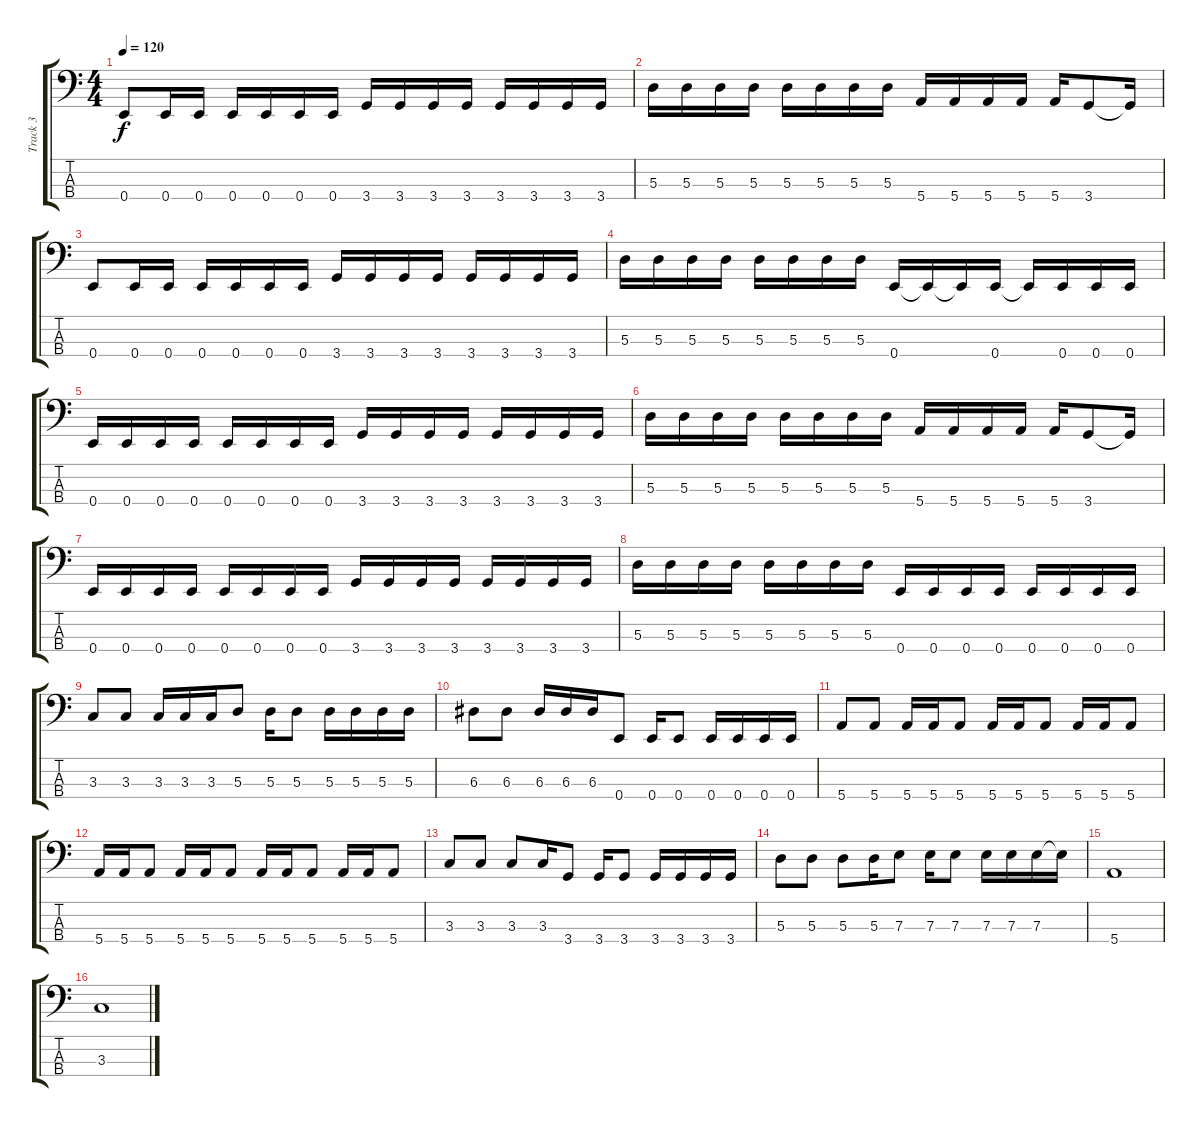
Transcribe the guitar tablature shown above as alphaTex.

\track ("Track 3" "Track 3") {instrument electricbasspick}
\staff {score tabs}
\tuning (G2 D2 A1 E1) {hide}
\ts (4 4)
\tempo 120
\clef f4
\ks c
0.4.8{dy f} 0.4.16 0.4.16 0.4.16 0.4.16 0.4.16 0.4.16 3.4.16 3.4.16 3.4.16 3.4.16 3.4.16 3.4.16 3.4.16 3.4.16 |
5.3.16 5.3.16 5.3.16 5.3.16 5.3.16 5.3.16 5.3.16 5.3.16 5.4.16 5.4.16 5.4.16 5.4.16 5.4.16 3.4.8 3.4{t}.16 |
0.4.8 0.4.16 0.4.16 0.4.16 0.4.16 0.4.16 0.4.16 3.4.16 3.4.16 3.4.16 3.4.16 3.4.16 3.4.16 3.4.16 3.4.16 |
5.3.16 5.3.16 5.3.16 5.3.16 5.3.16 5.3.16 5.3.16 5.3.16 0.4.16 0.4{t}.16 0.4{t}.16 0.4.16 0.4{t}.16 0.4.16 0.4.16 0.4.16 |
0.4.16 0.4.16 0.4.16 0.4.16 0.4.16 0.4.16 0.4.16 0.4.16 3.4.16 3.4.16 3.4.16 3.4.16 3.4.16 3.4.16 3.4.16 3.4.16 |
5.3.16 5.3.16 5.3.16 5.3.16 5.3.16 5.3.16 5.3.16 5.3.16 5.4.16 5.4.16 5.4.16 5.4.16 5.4.16 3.4.8 3.4{t}.16 |
0.4.16 0.4.16 0.4.16 0.4.16 0.4.16 0.4.16 0.4.16 0.4.16 3.4.16 3.4.16 3.4.16 3.4.16 3.4.16 3.4.16 3.4.16 3.4.16 |
5.3.16 5.3.16 5.3.16 5.3.16 5.3.16 5.3.16 5.3.16 5.3.16 0.4.16 0.4.16 0.4.16 0.4.16 0.4.16 0.4.16 0.4.16 0.4.16 |
3.3.8 3.3.8 3.3.16 3.3.16 3.3.16 5.3.8 5.3.16 5.3.8 5.3.16 5.3.16 5.3.16 5.3.16 |
6.3.8 6.3.8 6.3.16 6.3.16 6.3.16 0.4.8 0.4.16 0.4.8 0.4.16 0.4.16 0.4.16 0.4.16 |
5.4.8 5.4.8 5.4.16 5.4.16 5.4.8 5.4.16 5.4.16 5.4.8 5.4.16 5.4.16 5.4.8 |
5.4.16 5.4.16 5.4.8 5.4.16 5.4.16 5.4.8 5.4.16 5.4.16 5.4.8 5.4.16 5.4.16 5.4.8 |
3.3.8 3.3.8 3.3.8 3.3.16 3.4.8 3.4.16 3.4.8 3.4.16 3.4.16 3.4.16 3.4.16 |
5.3.8 5.3.8 5.3.8 5.3.16 7.3.8 7.3.16 7.3.8 7.3.16 7.3.16 7.3.16 7.3{t}.16 |
5.4.1 |
3.3.1
